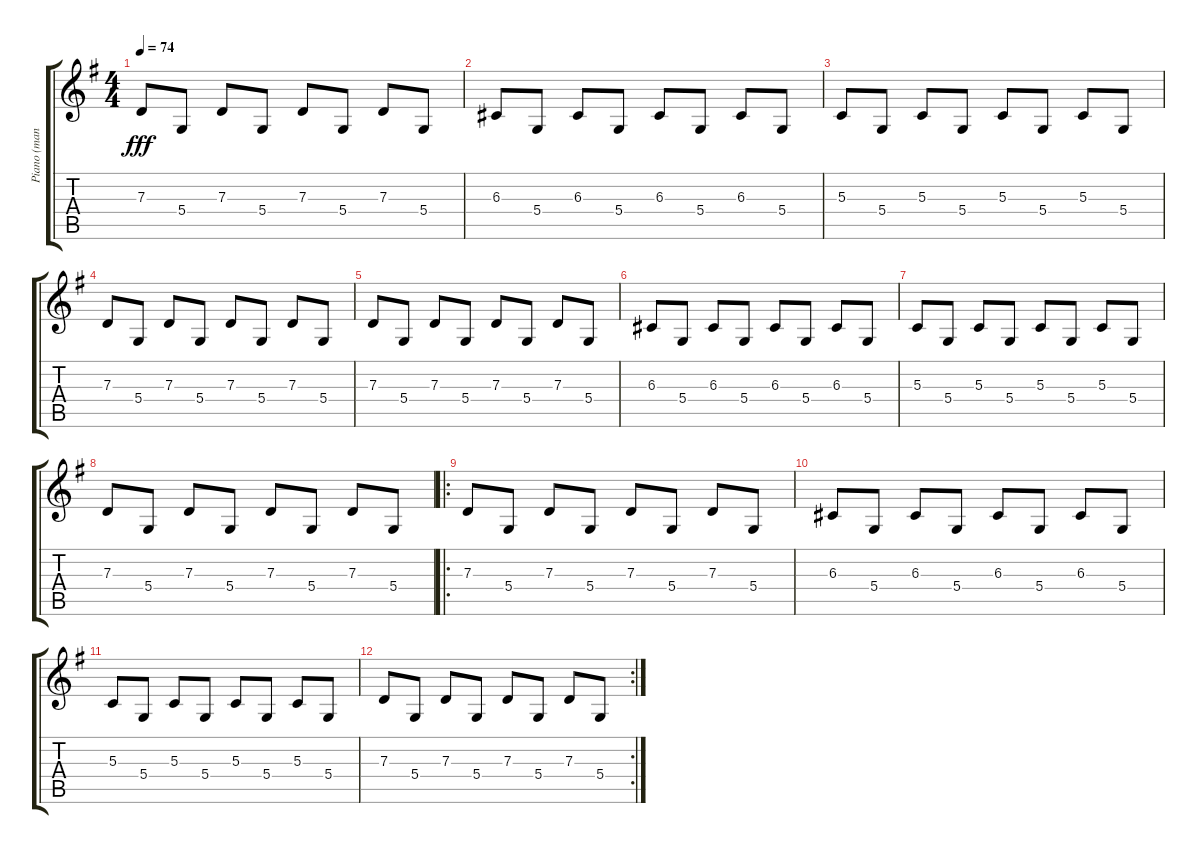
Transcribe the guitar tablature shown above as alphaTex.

\track ("Piano (mano izquierda)" "Piano (man") {instrument acousticgrandpiano}
\staff {score tabs}
\tuning (E4 B3 G3 D3 A2 E2) {hide}
\ts (4 4)
\tempo 74
\clef g2
\ks g
7.3.8{dy fff} 5.4.8 7.3.8 5.4.8 7.3.8 5.4.8 7.3.8 5.4.8 |
6.3.8 5.4.8 6.3.8 5.4.8 6.3.8 5.4.8 6.3.8 5.4.8 |
5.3.8 5.4.8 5.3.8 5.4.8 5.3.8 5.4.8 5.3.8 5.4.8 |
7.3.8 5.4.8 7.3.8 5.4.8 7.3.8 5.4.8 7.3.8 5.4.8 |
7.3.8 5.4.8 7.3.8 5.4.8 7.3.8 5.4.8 7.3.8 5.4.8 |
6.3.8 5.4.8 6.3.8 5.4.8 6.3.8 5.4.8 6.3.8 5.4.8 |
5.3.8 5.4.8 5.3.8 5.4.8 5.3.8 5.4.8 5.3.8 5.4.8 |
7.3.8 5.4.8 7.3.8 5.4.8 7.3.8 5.4.8 7.3.8 5.4.8 |
\ro
7.3.8 5.4.8 7.3.8 5.4.8 7.3.8 5.4.8 7.3.8 5.4.8 |
6.3.8 5.4.8 6.3.8 5.4.8 6.3.8 5.4.8 6.3.8 5.4.8 |
5.3.8 5.4.8 5.3.8 5.4.8 5.3.8 5.4.8 5.3.8 5.4.8 |
\rc 2
7.3.8 5.4.8 7.3.8 5.4.8 7.3.8 5.4.8 7.3.8 5.4.8
